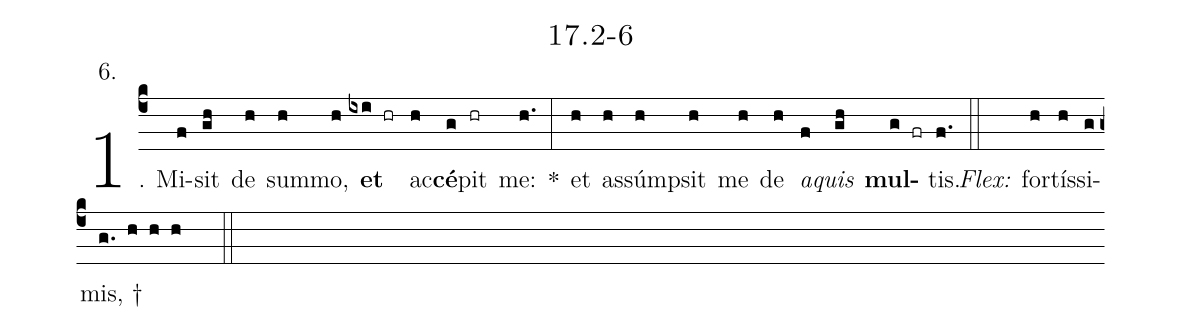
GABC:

name: 17.2-6;
annotation: 6.;
%%
(c4)1. Mi(f)sit(gh) de(h) sum(h)mo,(h) <b>et</b>(ixi hr) ac(h)<b>cé</b>(g)pit(hr) me:(h.) *(:) et(h) as(h)súmp(h)sit(h) me(h) de(h) <i>a</i>(f)<i>quis</i>(gh) <b>mul</b>(g fr)tis.(f.) (::)
<i>Flex:</i>()  for(h)tís(h)si(g)mis, †(g. h h h  ::)

%E(h) u(h) o(f) u(gh) a(g) e.(f.) (::)
